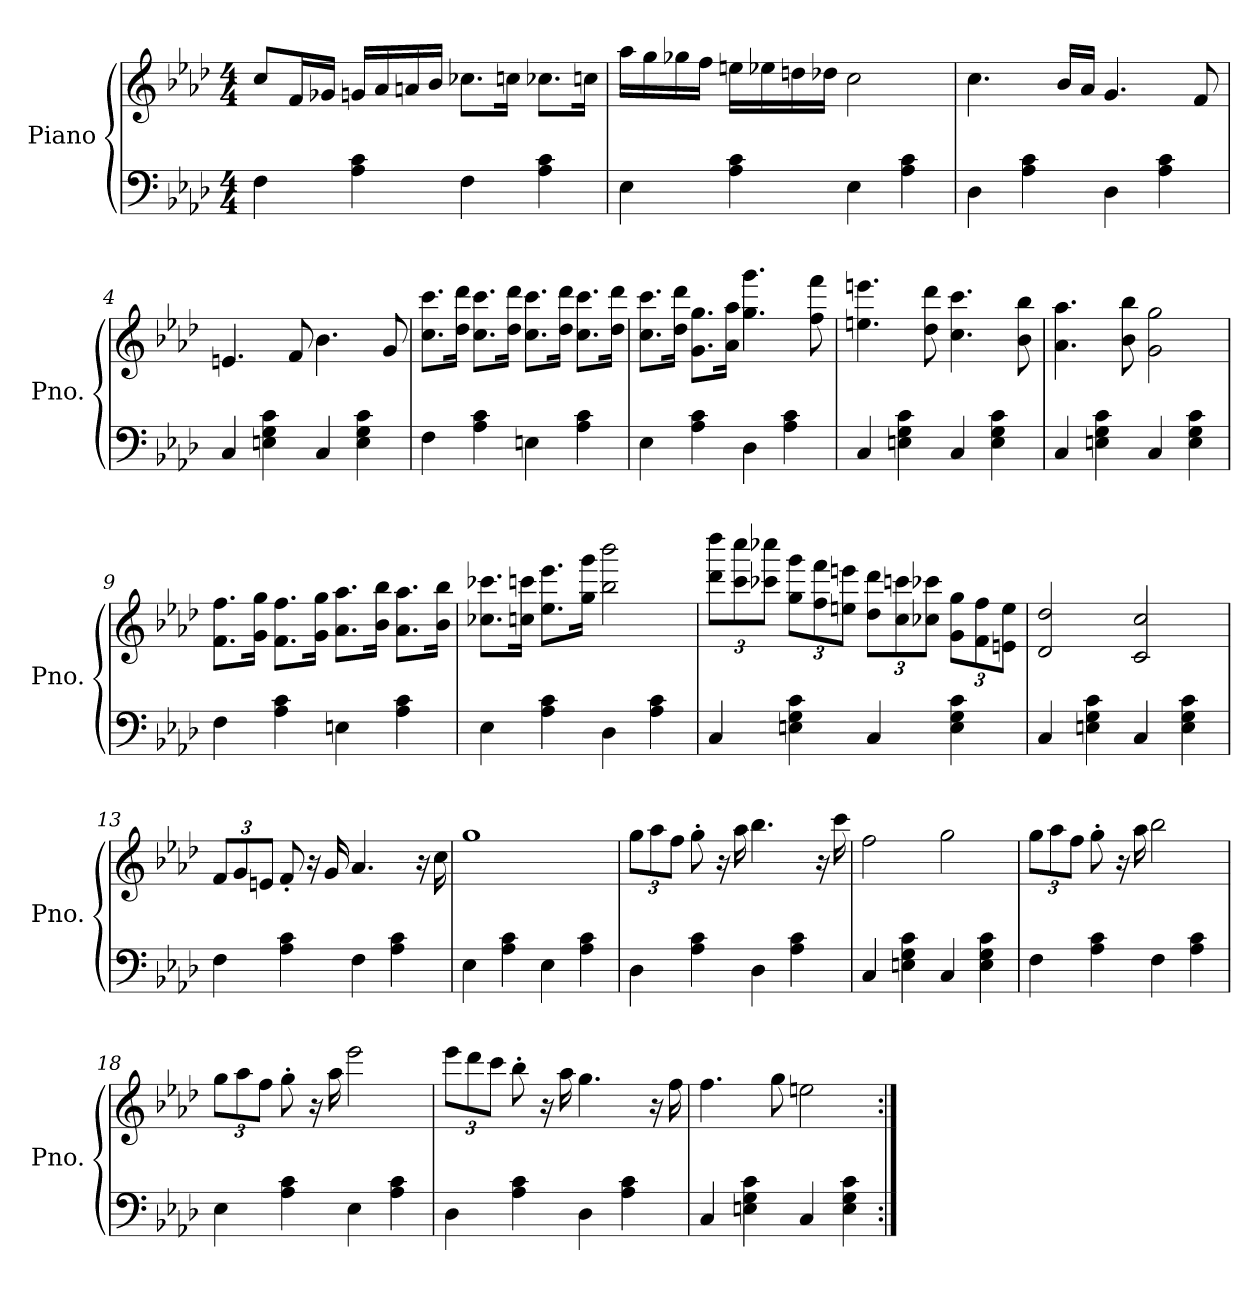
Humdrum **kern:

**kern	**kern
*part1	*part1
*staff2	*staff1
*I"Piano	*
*I'Pno.	*
*clefF4	*clefG2
*k[b-e-a-d-]	*k[b-e-a-d-]
*M4/4	*M4/4
=1	=1
4F\	8cc/L
.	16f/L
.	16g-X/JJ
4A-\ 4c\	16gn/LL
.	16a-/
.	16an/
.	16b-/JJ
4F\	8.cc-X\L
.	16ccn\Jk
4A-\ 4c\	8.cc-X\L
.	16ccn\Jk
=2	=2
4E-\	16aa-\LL
.	16gg\
.	16gg-X\
.	16ff\JJ
4A-\ 4c\	16een\LL
.	16ee-X\
.	16ddn\
.	16dd-X\JJ
4E-\	2cc\
4A-\ 4c\	.
!!LO:LB:g=z
=3	=3
4D-\	4.cc\
4A-\ 4c\	.
.	16b-/LL
.	16a-/JJ
4D-\	4.g/
4A-\ 4c\	.
.	8f/
=4	=4
4C/	4.en/
4En\ 4G\ 4c\	.
.	8f/
4C/	4.b-\
4E\ 4G\ 4c\	.
.	8g/
!!LO:LB:g=z
=5	=5
4F\	8.cc\ 8.ccc\L
.	16dd-\ 16ddd-\Jk
4A-\ 4c\	8.cc\ 8.ccc\L
.	16dd-\ 16ddd-\Jk
4En\	8.cc\ 8.ccc\L
.	16dd-\ 16ddd-\Jk
4A-\ 4c\	8.cc\ 8.ccc\L
.	16dd-\ 16ddd-\Jk
=6	=6
4E-\	8.cc\ 8.ccc\L
.	16dd-\ 16ddd-\Jk
4A-\ 4c\	8.g\ 8.gg\L
.	16a-\ 16aa-\Jk
4D-\	4.gg\ 4.ggg\
4A-\ 4c\	.
.	8ff\ 8fff\
!!LO:LB:g=z
=7	=7
4C/	4.een\ 4.eeen\
4En\ 4G\ 4c\	.
.	8dd-\ 8ddd-\
4C/	4.cc\ 4.ccc\
4E\ 4G\ 4c\	.
.	8b-\ 8bb-\
=8	=8
4C/	4.a-\ 4.aa-\
4En\ 4G\ 4c\	.
.	8b-\ 8bb-\
4C/	2g\ 2gg\
4E\ 4G\ 4c\	.
!!LO:LB:g=z
=9	=9
4F\	8.f\ 8.ff\L
.	16g\ 16gg\Jk
4A-\ 4c\	8.f\ 8.ff\L
.	16g\ 16gg\Jk
4En\	8.a-\ 8.aa-\L
.	16b-\ 16bb-\Jk
4A-\ 4c\	8.a-\ 8.aa-\L
.	16b-\ 16bb-\Jk
=10	=10
4E-\	8.cc-X\ 8.ccc-X\L
.	16ccn\ 16cccn\Jk
4A-\ 4c\	8.ee-\ 8.eee-\L
.	16gg\ 16ggg\Jk
4D-\	2bb-\ 2bbb-\
4A-\ 4c\	.
!!LO:PB:g=z
=11	=11
*	*Xbrackettup
4C/	12ddd-\ 12dddd-\L
.	12ccc\ 12cccc\
.	12ccc-X\ 12cccc-X\J
4En\ 4G\ 4c\	12gg\ 12ggg\L
.	12ff\ 12fff\
.	12een\ 12eeen\J
4C/	12dd-\ 12ddd-\L
.	12cc\ 12cccn\
.	12cc-X\ 12ccc-X\J
4E\ 4G\ 4c\	12g\ 12gg\L
.	12f\ 12ff\
.	12en\ 12ee\J
=12	=12
4C/	2d-/ 2dd-/
4En\ 4G\ 4c\	.
4C/	2c/ 2cc/
4E\ 4G\ 4c\	.
!!LO:LB:g=z
=13	=13
4F\	12f/L
.	12g/
.	12en/J
4A-\ 4c\	8f'/
.	16r
.	16g/
4F\	4.a-/
4A-\ 4c\	.
.	16r
.	16cc\
=14	=14
4E-\	1gg
4A-\ 4c\	.
4E-\	.
4A-\ 4c\	.
!!LO:LB:g=z
=15	=15
4D-\	12gg\L
.	12aa-\
.	12ff\J
4A-\ 4c\	8gg'\
.	16r
.	16aa-\
4D-\	4.bb-\
4A-\ 4c\	.
.	16r
.	16ccc\
=16	=16
4C/	2ff\
4En\ 4G\ 4c\	.
4C/	2gg\
4E\ 4G\ 4c\	.
!!LO:LB:g=z
=17	=17
4F\	12gg\L
.	12aa-\
.	12ff\J
4A-\ 4c\	8gg'\
.	16r
.	16aa-\
4F\	2bb-\
4A-\ 4c\	.
=18	=18
4E-\	12gg\L
.	12aa-\
.	12ff\J
4A-\ 4c\	8gg'\
.	16r
.	16aa-\
4E-\	2eee-\
4A-\ 4c\	.
!!LO:LB:g=z
=19	=19
4D-\	12eee-\L
.	12ddd-\
.	12ccc\J
4A-\ 4c\	8bb-'\
.	16r
.	16aa-\
4D-\	4.gg\
4A-\ 4c\	.
.	16r
.	16ff\
=20	=20
4C/	4.ff\
4En\ 4G\ 4c\	.
.	8gg\
4C/	2een\
4E\ 4G\ 4c\	.
=:|!	=:|!
*-	*-
